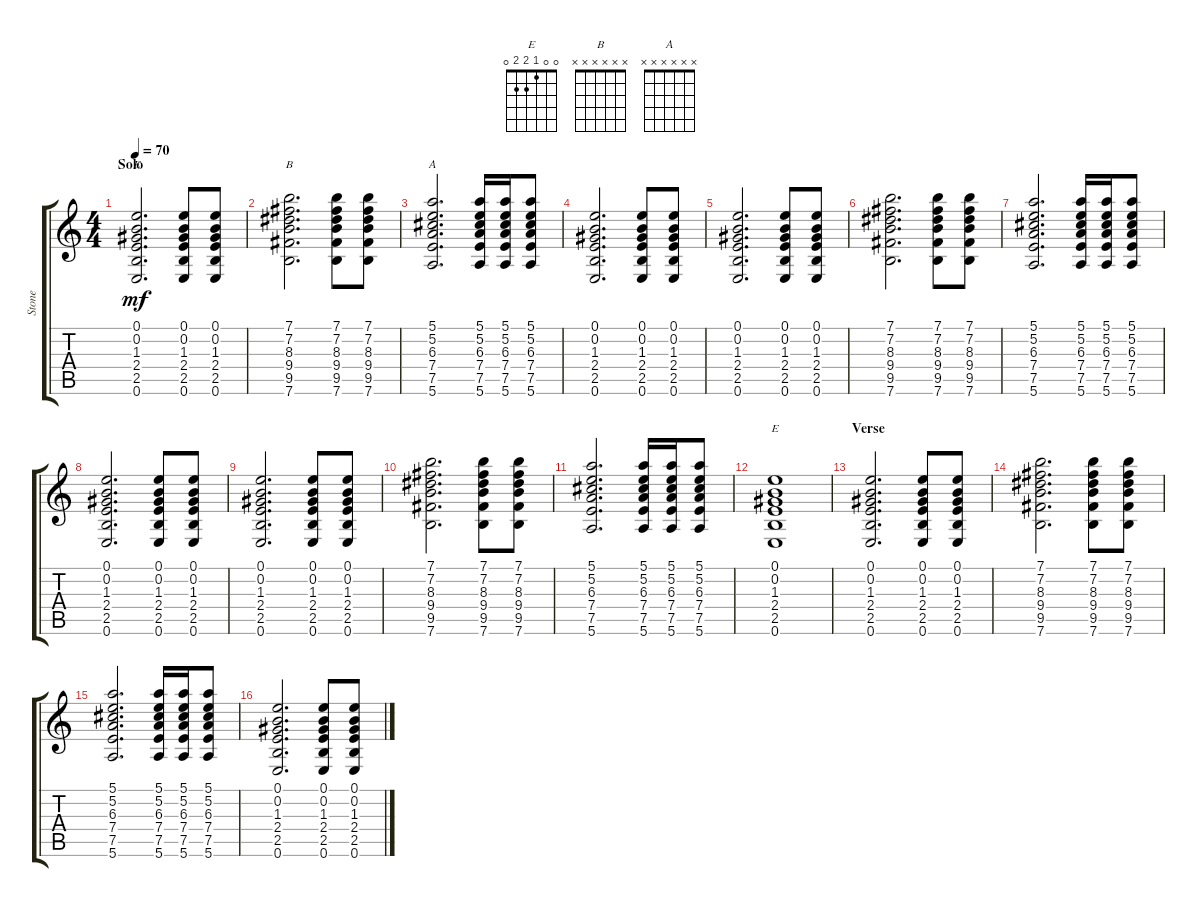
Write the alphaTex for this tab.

\track ("Stone" "Stone") {instrument electricguitarclean}
\staff {score tabs}
\tuning (E4 B3 G3 D3 A2 E2) {hide}
\chord ("E" x x x x x x)
\chord ("B" x x x x x x)
\chord ("A" x x x x x x)
\chord ("E" 0 0 1 2 2 0)
\ts (4 4)
\section ("" "Solo")
\tempo 70
\clef g2
\ks c
(0.1 0.2 1.3 2.4 2.5 0.6).2{d ch "E" dy mf} (0.1 0.2 1.3 2.4 2.5 0.6).8 (0.1 0.2 1.3 2.4 2.5 0.6).8 |
(7.1 7.2 8.3 9.4 9.5 7.6).2{d ch "B"} (7.1 7.2 8.3 9.4 9.5 7.6).8 (7.1 7.2 8.3 9.4 9.5 7.6).8 |
(5.1 5.2 6.3 7.4 7.5 5.6).2{d ch "A"} (5.1 5.2 6.3 7.4 7.5 5.6).16 (5.1 5.2 6.3 7.4 7.5 5.6).16 (5.1 5.2 6.3 7.4 7.5 5.6).8 |
(0.1 0.2 1.3 2.4 2.5 0.6).2{d} (0.1 0.2 1.3 2.4 2.5 0.6).8 (0.1 0.2 1.3 2.4 2.5 0.6).8 |
(0.1 0.2 1.3 2.4 2.5 0.6).2{d} (0.1 0.2 1.3 2.4 2.5 0.6).8 (0.1 0.2 1.3 2.4 2.5 0.6).8 |
(7.1 7.2 8.3 9.4 9.5 7.6).2{d} (7.1 7.2 8.3 9.4 9.5 7.6).8 (7.1 7.2 8.3 9.4 9.5 7.6).8 |
(5.1 5.2 6.3 7.4 7.5 5.6).2{d} (5.1 5.2 6.3 7.4 7.5 5.6).16 (5.1 5.2 6.3 7.4 7.5 5.6).16 (5.1 5.2 6.3 7.4 7.5 5.6).8 |
(0.1 0.2 1.3 2.4 2.5 0.6).2{d} (0.1 0.2 1.3 2.4 2.5 0.6).8 (0.1 0.2 1.3 2.4 2.5 0.6).8 |
(0.1 0.2 1.3 2.4 2.5 0.6).2{d} (0.1 0.2 1.3 2.4 2.5 0.6).8 (0.1 0.2 1.3 2.4 2.5 0.6).8 |
(7.1 7.2 8.3 9.4 9.5 7.6).2{d} (7.1 7.2 8.3 9.4 9.5 7.6).8 (7.1 7.2 8.3 9.4 9.5 7.6).8 |
(5.1 5.2 6.3 7.4 7.5 5.6).2{d} (5.1 5.2 6.3 7.4 7.5 5.6).16 (5.1 5.2 6.3 7.4 7.5 5.6).16 (5.1 5.2 6.3 7.4 7.5 5.6).8 |
(0.1 0.2 1.3 2.4 2.5 0.6).1{ch "E"} |
\section ("" "Verse")
(0.1 0.2 1.3 2.4 2.5 0.6).2{d} (0.1 0.2 1.3 2.4 2.5 0.6).8 (0.1 0.2 1.3 2.4 2.5 0.6).8 |
(7.1 7.2 8.3 9.4 9.5 7.6).2{d} (7.1 7.2 8.3 9.4 9.5 7.6).8 (7.1 7.2 8.3 9.4 9.5 7.6).8 |
(5.1 5.2 6.3 7.4 7.5 5.6).2{d} (5.1 5.2 6.3 7.4 7.5 5.6).16 (5.1 5.2 6.3 7.4 7.5 5.6).16 (5.1 5.2 6.3 7.4 7.5 5.6).8 |
(0.1 0.2 1.3 2.4 2.5 0.6).2{d} (0.1 0.2 1.3 2.4 2.5 0.6).8 (0.1 0.2 1.3 2.4 2.5 0.6).8
